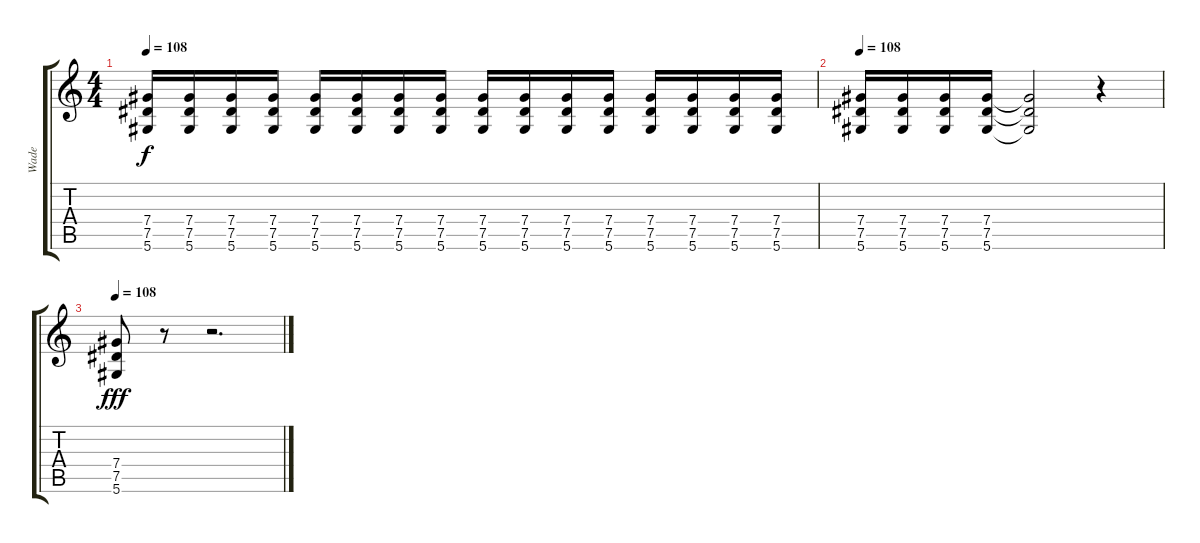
\track ("Wade" "Wade") {instrument overdrivenguitar}
\staff {score tabs}
\tuning (Eb4 Bb3 Gb3 Db3 Ab2 Eb2) {hide}
\ts (4 4)
\tempo 108
\clef g2
\ks c
(7.4 7.5 5.6).16{dy f volume 16} (7.4 7.5 5.6).16 (7.4 7.5 5.6).16 (7.4 7.5 5.6).16 (7.4 7.5 5.6).16 (7.4 7.5 5.6).16 (7.4 7.5 5.6).16 (7.4 7.5 5.6).16 (7.4 7.5 5.6).16 (7.4 7.5 5.6).16 (7.4 7.5 5.6).16 (7.4 7.5 5.6).16 (7.4 7.5 5.6).16 (7.4 7.5 5.6).16 (7.4 7.5 5.6).16 (7.4 7.5 5.6).16 |
\tempo 108
(7.4 7.5 5.6).16 (7.4 7.5 5.6).16 (7.4 7.5 5.6).16 (7.4 7.5 5.6).16 (7.4{t} 7.5{t} 5.6{t}).2 r.4 |
\tempo 108
(7.4 7.5 5.6).8{dy fff volume 16} r.8 r.2{d}
